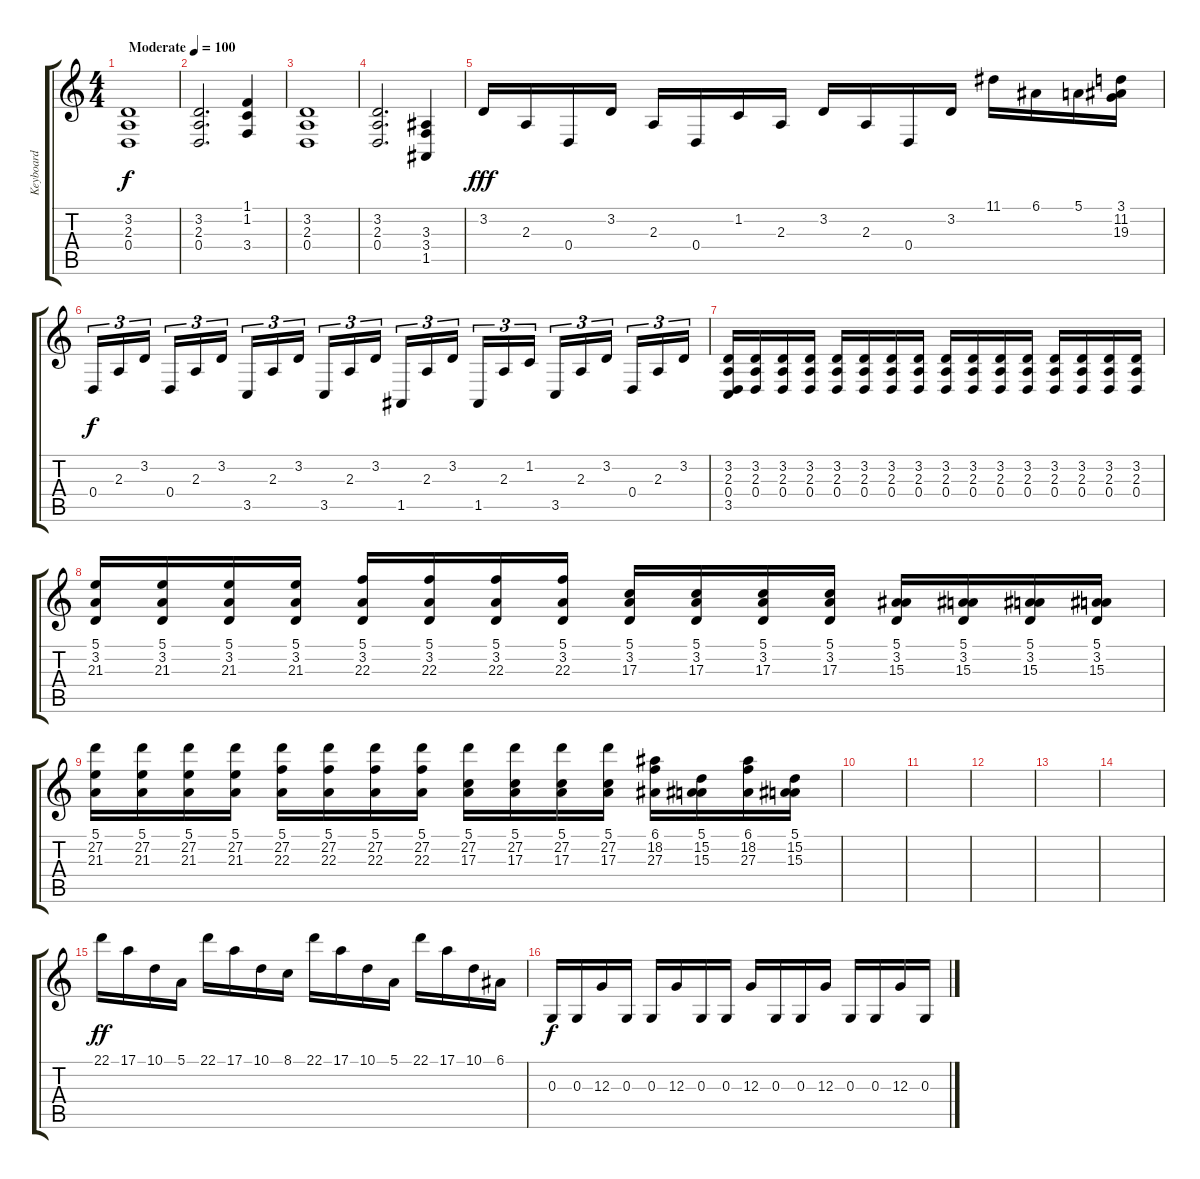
\track ("Keyboard" "Keyboard") {instrument electricgrandpiano}
\staff {score tabs}
\tuning (E4 B3 G3 D3 A2 E2) {hide}
\ts (4 4)
\tempo (100 "Moderate")
\clef g2
\ks c
(3.2 2.3 0.4).1{dy f instrument electricgrandpiano} |
(3.2 2.3 0.4).2{d} (1.1 1.2 3.4).4 |
(3.2 2.3 0.4).1 |
(3.2 2.3 0.4).2{d} (3.3 3.4 1.5).4 |
3.2.16{dy fff} 2.3.16 0.4.16 3.2.16 2.3.16 0.4.16 1.2.16 2.3.16 3.2.16 2.3.16 0.4.16 3.2.16 11.1.16 6.1.16 5.1.16 (3.1 11.2 19.3).16 |
0.4.16{tu (3 2) dy f} 2.3.16{tu (3 2)} 3.2.16{tu (3 2) beam splitsecondary} 0.4.16{tu (3 2)} 2.3.16{tu (3 2)} 3.2.16{tu (3 2)} 3.5.16{tu (3 2)} 2.3.16{tu (3 2)} 3.2.16{tu (3 2) beam splitsecondary} 3.5.16{tu (3 2)} 2.3.16{tu (3 2)} 3.2.16{tu (3 2)} 1.5.16{tu (3 2)} 2.3.16{tu (3 2)} 3.2.16{tu (3 2) beam splitsecondary} 1.5.16{tu (3 2)} 2.3.16{tu (3 2)} 1.2.16{tu (3 2)} 3.5.16{tu (3 2)} 2.3.16{tu (3 2)} 3.2.16{tu (3 2) beam splitsecondary} 0.4.16{tu (3 2)} 2.3.16{tu (3 2)} 3.2.16{tu (3 2)} |
(3.2 2.3 0.4 3.5).16 (3.2 2.3 0.4).16 (3.2 2.3 0.4).16 (3.2 2.3 0.4).16 (3.2 2.3 0.4).16 (3.2 2.3 0.4).16 (3.2 2.3 0.4).16 (3.2 2.3 0.4).16 (3.2 2.3 0.4).16 (3.2 2.3 0.4).16 (3.2 2.3 0.4).16 (3.2 2.3 0.4).16 (3.2 2.3 0.4).16 (3.2 2.3 0.4).16 (3.2 2.3 0.4).16 (3.2 2.3 0.4).16 |
(5.1 3.2 21.3).16 (5.1 3.2 21.3).16 (5.1 3.2 21.3).16 (5.1 3.2 21.3).16 (5.1 3.2 22.3).16 (5.1 3.2 22.3).16 (5.1 3.2 22.3).16 (5.1 3.2 22.3).16 (5.1 3.2 17.3).16 (5.1 3.2 17.3).16 (5.1 3.2 17.3).16 (5.1 3.2 17.3).16 (5.1 3.2 15.3).16 (5.1 3.2 15.3).16 (5.1 3.2 15.3).16 (5.1 3.2 15.3).16 |
(5.1 27.2 21.3).16 (5.1 27.2 21.3).16 (5.1 27.2 21.3).16 (5.1 27.2 21.3).16 (5.1 27.2 22.3).16 (5.1 27.2 22.3).16 (5.1 27.2 22.3).16 (5.1 27.2 22.3).16 (5.1 27.2 17.3).16 (5.1 27.2 17.3).16 (5.1 27.2 17.3).16 (5.1 27.2 17.3).16 (6.1 18.2 27.3).16 (5.1 15.2 15.3).16 (6.1 18.2 27.3).16 (5.1 15.2 15.3).16 |
|
|
|
|
|
22.1.16{dy ff} 17.1.16 10.1.16 5.1.16 22.1.16 17.1.16 10.1.16 8.1.16 22.1.16 17.1.16 10.1.16 5.1.16 22.1.16 17.1.16 10.1.16 6.1.16 |
0.3.16{dy f} 0.3.16 12.3.16 0.3.16 0.3.16 12.3.16 0.3.16 0.3.16 12.3.16 0.3.16 0.3.16 12.3.16 0.3.16 0.3.16 12.3.16 0.3.16
